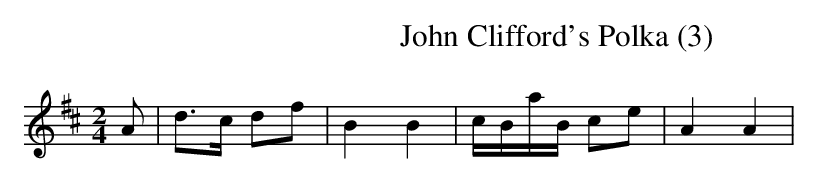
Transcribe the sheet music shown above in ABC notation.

X:1
T:John Clifford's Polka (3)
M:2/4
L:1/8
K:D
A|d>c df|B2B2|c/B/a/B/ ce|A2A2|
